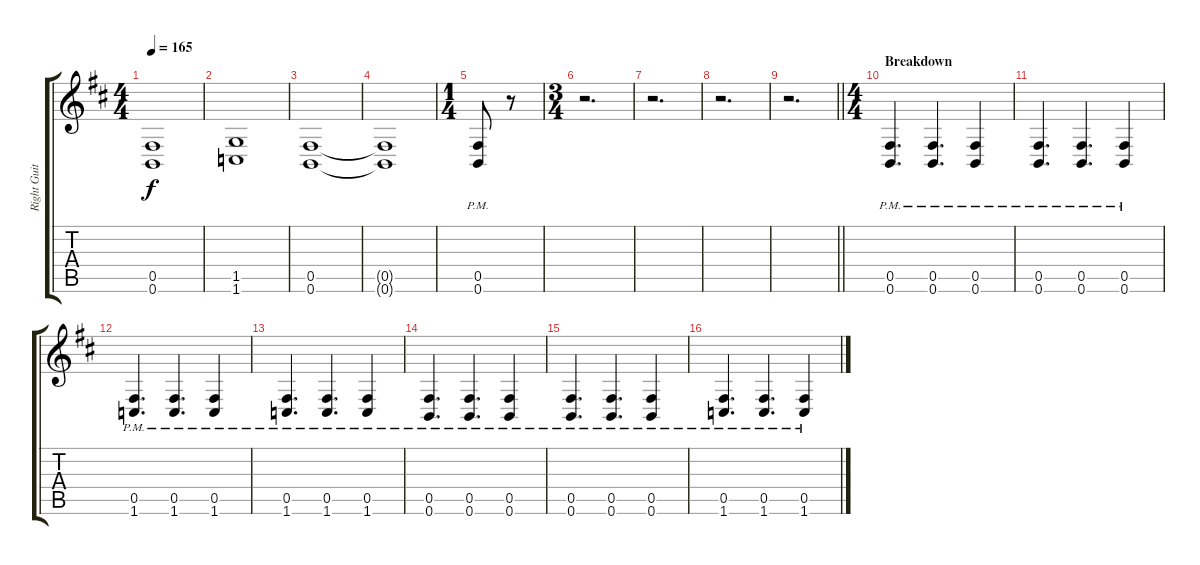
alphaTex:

\track ("Right Guitar" "Right Guit") {instrument distortionguitar}
\staff {score tabs}
\tuning (Db4 Ab3 E3 B2 Gb2 B1) {hide}
\ts (4 4)
\tempo 165
\clef g2
\ks d
(0.5 0.6).1{dy f} |
(1.5 1.6).1 |
(0.5 0.6).1 |
(0.5{t} 0.6{t}).1 |
\ts (1 4)
(0.5{pm} 0.6{pm}).8 r.8 |
\ts (3 4)
r.2{d} |
r.2{d} |
r.2{d} |
\barLineRight lightlight
r.2{d} |
\ts (4 4)
\section ("" "Breakdown")
(0.5{pm} 0.6{pm}).4{d volume 13 balance 16} (0.5{pm} 0.6{pm}).4{d} (0.5{pm} 0.6{pm}).4 |
(0.5{pm} 0.6{pm}).4{d} (0.5{pm} 0.6{pm}).4{d} (0.5{pm} 0.6{pm}).4 |
(0.5{pm} 1.6{pm}).4{d} (0.5{pm} 1.6{pm}).4{d} (0.5{pm} 1.6{pm}).4 |
(0.5{pm} 1.6{pm}).4{d} (0.5{pm} 1.6{pm}).4{d} (0.5{pm} 1.6{pm}).4 |
(0.5{pm} 0.6{pm}).4{d} (0.5{pm} 0.6{pm}).4{d} (0.5{pm} 0.6{pm}).4 |
(0.5{pm} 0.6{pm}).4{d} (0.5{pm} 0.6{pm}).4{d} (0.5{pm} 0.6{pm}).4 |
(0.5{pm} 1.6{pm}).4{d} (0.5{pm} 1.6{pm}).4{d} (0.5{pm} 1.6{pm}).4
